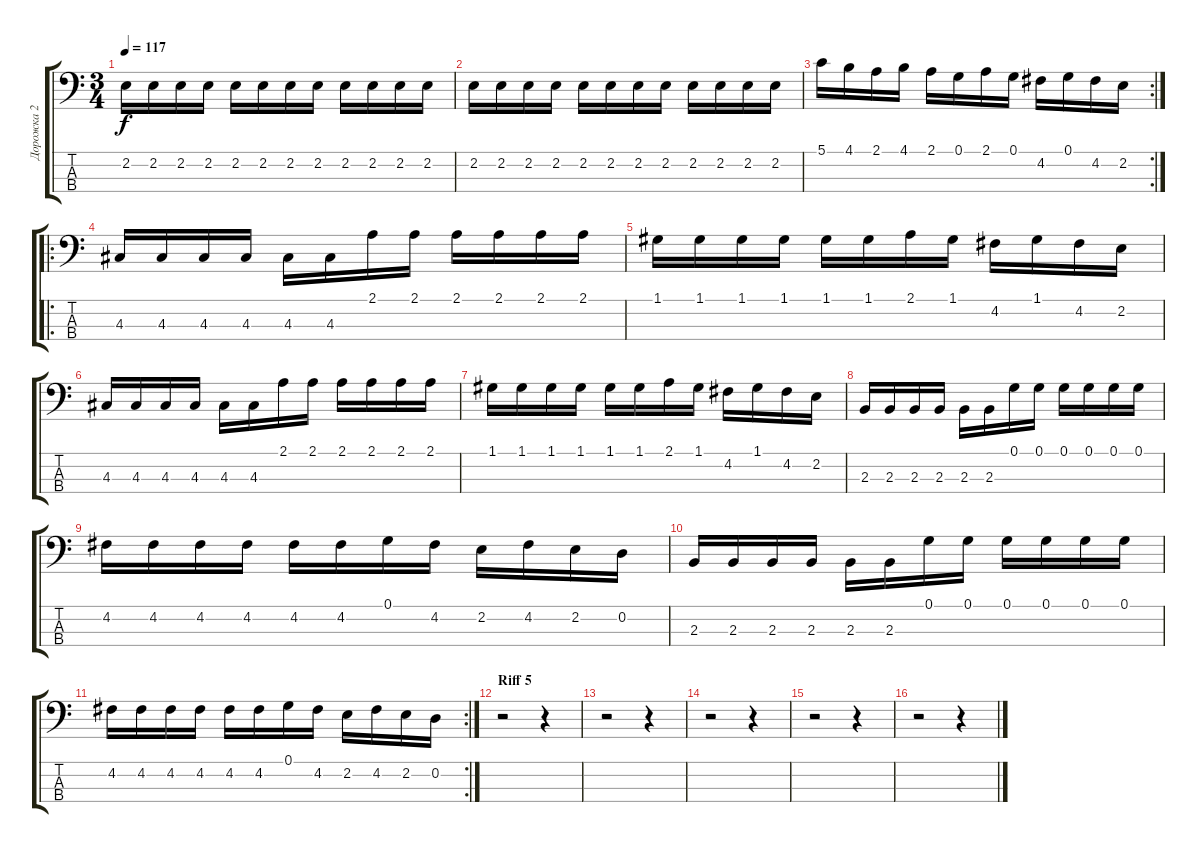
\track ("Дорожка 2" "Дорожка 2") {instrument electricbassfinger}
\staff {score tabs}
\tuning (G2 D2 A1 E1) {hide}
\ts (3 4)
\tempo 117
\clef f4
\ks c
2.2.16{dy f} 2.2.16 2.2.16 2.2.16 2.2.16 2.2.16 2.2.16 2.2.16 2.2.16 2.2.16 2.2.16 2.2.16 |
2.2.16 2.2.16 2.2.16 2.2.16 2.2.16 2.2.16 2.2.16 2.2.16 2.2.16 2.2.16 2.2.16 2.2.16 |
\rc 2
5.1.16 4.1.16 2.1.16 4.1.16 2.1.16 0.1.16 2.1.16 0.1.16 4.2.16 0.1.16 4.2.16 2.2.16 |
\ro
4.3.16 4.3.16 4.3.16 4.3.16 4.3.16 4.3.16 2.1.16 2.1.16 2.1.16 2.1.16 2.1.16 2.1.16 |
1.1.16 1.1.16 1.1.16 1.1.16 1.1.16 1.1.16 2.1.16 1.1.16 4.2.16 1.1.16 4.2.16 2.2.16 |
4.3.16 4.3.16 4.3.16 4.3.16 4.3.16 4.3.16 2.1.16 2.1.16 2.1.16 2.1.16 2.1.16 2.1.16 |
1.1.16 1.1.16 1.1.16 1.1.16 1.1.16 1.1.16 2.1.16 1.1.16 4.2.16 1.1.16 4.2.16 2.2.16 |
2.3.16 2.3.16 2.3.16 2.3.16 2.3.16 2.3.16 0.1.16 0.1.16 0.1.16 0.1.16 0.1.16 0.1.16 |
4.2.16 4.2.16 4.2.16 4.2.16 4.2.16 4.2.16 0.1.16 4.2.16 2.2.16 4.2.16 2.2.16 0.2.16 |
2.3.16 2.3.16 2.3.16 2.3.16 2.3.16 2.3.16 0.1.16 0.1.16 0.1.16 0.1.16 0.1.16 0.1.16 |
\rc 2
4.2.16 4.2.16 4.2.16 4.2.16 4.2.16 4.2.16 0.1.16 4.2.16 2.2.16 4.2.16 2.2.16 0.2.16 |
\section ("" "Riff 5")
r.2 r.4 |
r.2 r.4 |
r.2 r.4 |
r.2 r.4 |
r.2 r.4
